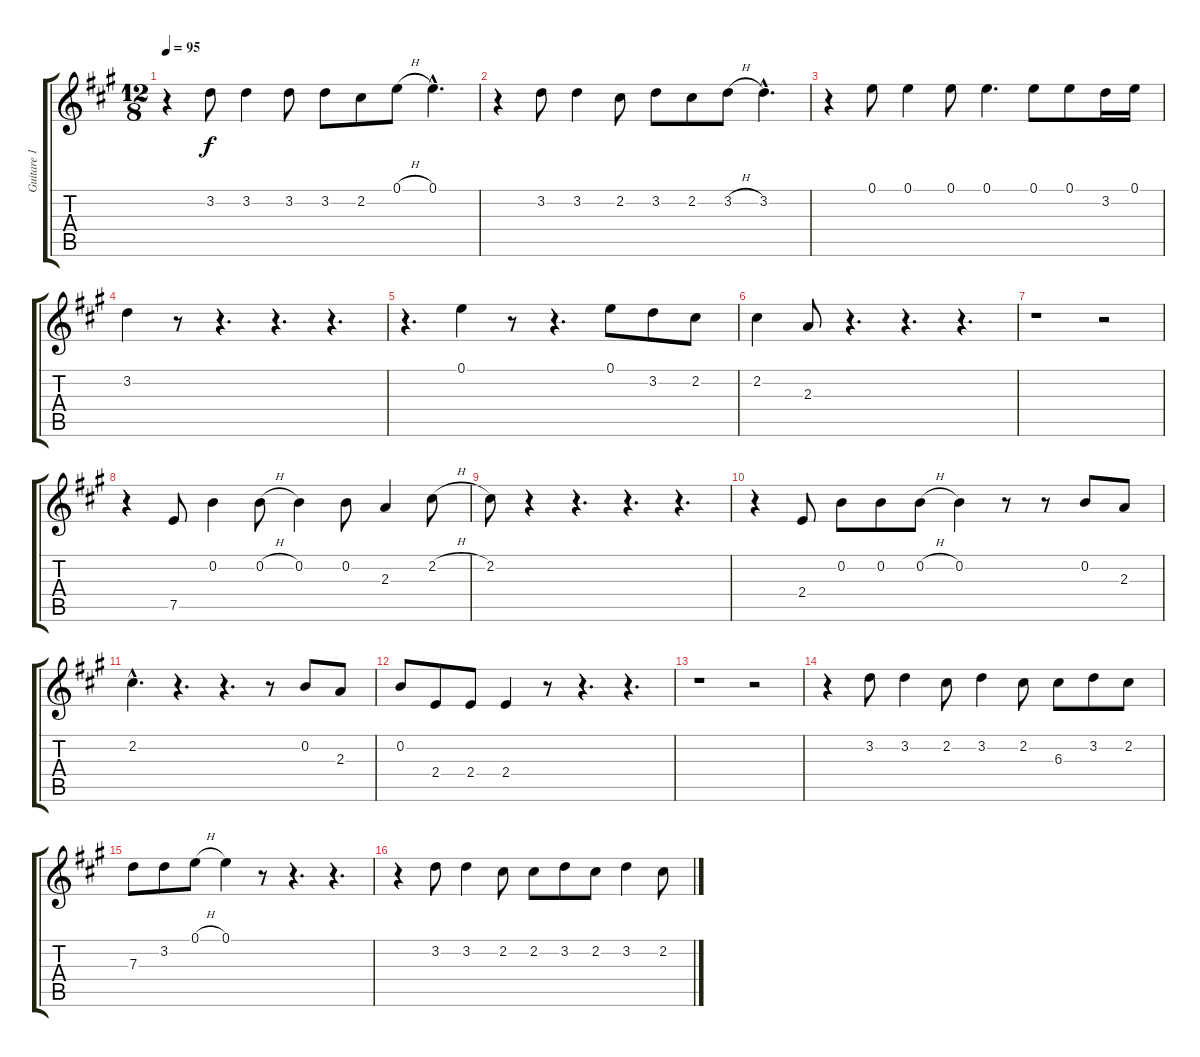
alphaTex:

\track ("Guitare 1" "Guitare 1") {instrument electricguitarclean}
\staff {score tabs}
\tuning (E4 B3 G3 D3 A2 E2) {hide}
\ts (12 8)
\tempo 95
\clef g2
\ks a
r.4{dy f} 3.2.8 3.2.4 3.2.8 3.2.8 2.2.8 0.1{h}.8 0.1{hac}.4{d} |
r.4 3.2.8 3.2.4 2.2.8 3.2.8 2.2.8 3.2{h}.8 3.2{hac}.4{d} |
r.4 0.1.8 0.1.4 0.1.8 0.1.4{d} 0.1.8 0.1.8 3.2.16 0.1.16 |
3.2.4 r.8 r.4{d} r.4{d} r.4{d} |
r.4{d} 0.1.4 r.8 r.4{d} 0.1.8 3.2.8 2.2.8 |
2.2.4 2.3.8 r.4{d} r.4{d} r.4{d} |
r.1 r.2 |
r.4 7.5.8 0.2.4 0.2{h}.8 0.2.4 0.2.8 2.3.4 2.2{h}.8 |
2.2.8 r.4 r.4{d} r.4{d} r.4{d} |
r.4 2.4.8 0.2.8 0.2.8 0.2{h}.8 0.2.4 r.8 r.8 0.2.8 2.3.8 |
2.2{hac}.4{d} r.4{d} r.4{d} r.8 0.2.8 2.3.8 |
0.2.8 2.4.8 2.4.8 2.4.4 r.8 r.4{d} r.4{d} |
r.1 r.2 |
r.4 3.2.8 3.2.4 2.2.8 3.2.4 2.2.8 6.3.8 3.2.8 2.2.8 |
7.3.8 3.2.8 0.1{h}.8 0.1.4 r.8 r.4{d} r.4{d} |
r.4 3.2.8 3.2.4 2.2.8 2.2.8 3.2.8 2.2.8 3.2.4 2.2.8
